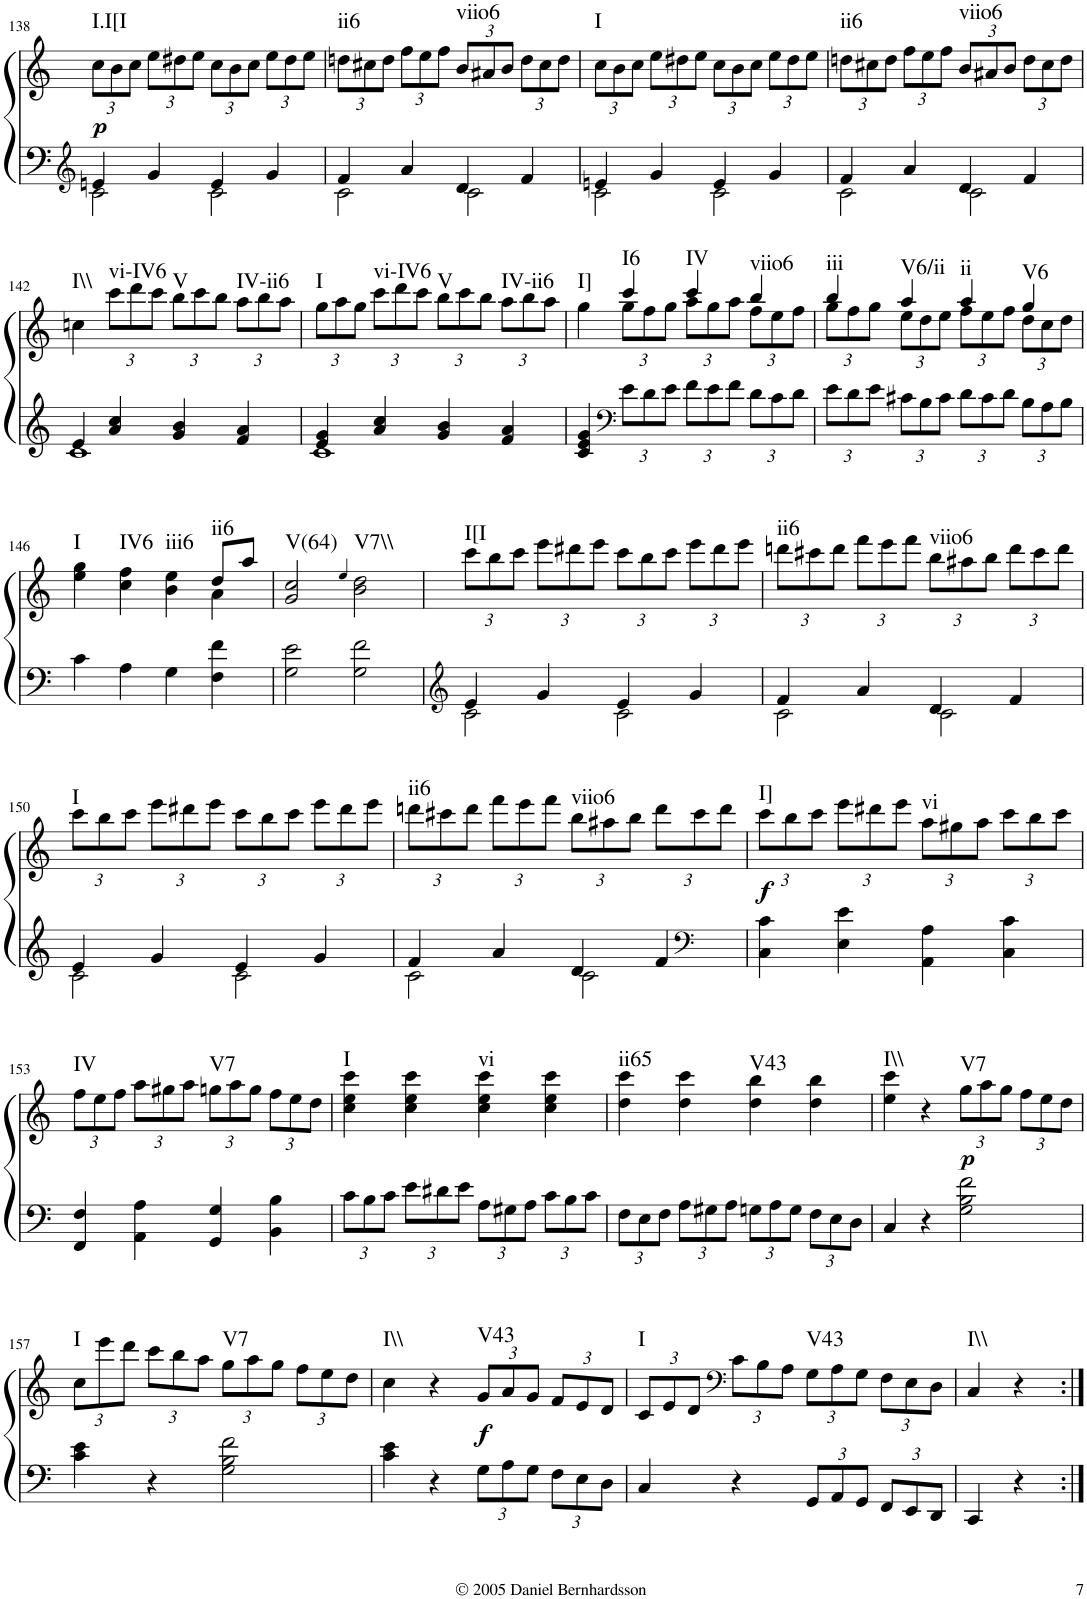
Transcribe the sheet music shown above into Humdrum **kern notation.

**kern	**kern	**dynam	**harte
*part1	*part1	*part1	*part1
*staff2	*staff1	*staff1/2	*
*I"Piano	*	*	*
*I'Pno.	*	*	*
!!LO:PB:g=z
*clefG2	*clefG2	*	*
*k[]	*k[]	*	*
*M4/4	*M4/4	*	*
*met(c)	*met(c)	*	*
=138	=138	=138	=138
*^	*	*	*
*	*	*Xbrackettup	*	*
!	!	!	!LO:DY:b	!LO:H:kt=I.I[I
4en/	2c\	12cc\L	p	N
.	.	12b\	.	.
.	.	12cc\J	.	.
4g/	.	12ee\L	.	.
.	.	12dd#X\	.	.
.	.	12ee\J	.	.
4e/	2c\	12cc\L	.	.
.	.	12b\	.	.
.	.	12cc\J	.	.
4g/	.	12ee\L	.	.
.	.	12dd#\	.	.
.	.	12ee\J	.	.
=139	=139	=139	=139	=139
!	!	!	!	!LO:H:kt=ii6
4f/	2c\	12ddn\L	.	N
.	.	12cc#X\	.	.
.	.	12dd\J	.	.
4a/	.	12ff\L	.	.
.	.	12ee\	.	.
.	.	12ff\J	.	.
!	!	!	!	!LO:H:kt=viio6
4d/	2c\	12b/L	.	N
.	.	12a#X/	.	.
.	.	12b/J	.	.
4f/	.	12dd\L	.	.
.	.	12cc#\	.	.
.	.	12dd\J	.	.
=140	=140	=140	=140	=140
!	!	!	!	!LO:H:kt=I
4en/	2c\	12cc\L	.	N
.	.	12b\	.	.
.	.	12cc\J	.	.
4g/	.	12ee\L	.	.
.	.	12dd#X\	.	.
.	.	12ee\J	.	.
4e/	2c\	12cc\L	.	.
.	.	12b\	.	.
.	.	12cc\J	.	.
4g/	.	12ee\L	.	.
.	.	12dd#\	.	.
.	.	12ee\J	.	.
=141	=141	=141	=141	=141
!	!	!	!	!LO:H:kt=ii6
4f/	2c\	12ddn\L	.	N
.	.	12cc#X\	.	.
.	.	12dd\J	.	.
4a/	.	12ff\L	.	.
.	.	12ee\	.	.
.	.	12ff\J	.	.
!	!	!	!	!LO:H:kt=viio6
4d/	2c\	12b/L	.	N
.	.	12a#X/	.	.
.	.	12b/J	.	.
4f/	.	12dd\L	.	.
.	.	12cc#\	.	.
.	.	12dd\J	.	.
!!LO:LB:g=z
=142	=142	=142	=142	=142
!	!	!	!	!LO:H:kt=I\\
4e/	1c	4ccn\	.	N
!	!	!	!	!LO:H:kt=vi-IV6
4a/ 4cc/	.	12ccc\L	.	N
.	.	12ddd\	.	.
.	.	12ccc\J	.	.
!	!	!	!	!LO:H:kt=V
4g/ 4b/	.	12bb\L	.	N
.	.	12ccc\	.	.
.	.	12bb\J	.	.
!	!	!	!	!LO:H:kt=IV-ii6
4f/ 4a/	.	12aa\L	.	N
.	.	12bb\	.	.
.	.	12aa\J	.	.
=143	=143	=143	=143	=143
!	!	!	!	!LO:H:kt=I
4e/ 4g/	1c	12gg\L	.	N
.	.	12aa\	.	.
.	.	12gg\J	.	.
!	!	!	!	!LO:H:kt=vi-IV6
4a/ 4cc/	.	12ccc\L	.	N
.	.	12ddd\	.	.
.	.	12ccc\J	.	.
!	!	!	!	!LO:H:kt=V
4g/ 4b/	.	12bb\L	.	N
.	.	12ccc\	.	.
.	.	12bb\J	.	.
!	!	!	!	!LO:H:kt=IV-ii6
4f/ 4a/	.	12aa\L	.	N
.	.	12bb\	.	.
.	.	12aa\J	.	.
*v	*v	*	*	*
=144	=144	=144	=144
*	*^	*	*
!	!	!	!	!LO:H:kt=I]
4c/ 4e/ 4g/	4gg\	4ryy	.	N
*clefF4	*	*	*	*
*Xbrackettup	*	*	*	*
!	!	!	!	!LO:H:kt=I6
12e\L	4ccc/	12gg\L	.	N
12d\	.	12ff\	.	.
12e\J	.	12gg\J	.	.
!	!	!	!	!LO:H:kt=IV
12f\L	4ccc/	12aa\L	.	N
12e\	.	12gg\	.	.
12f\J	.	12aa\J	.	.
!	!	!	!	!LO:H:kt=viio6
12d\L	4bb/	12ff\L	.	N
12c\	.	12ee\	.	.
12d\J	.	12ff\J	.	.
=145	=145	=145	=145	=145
!	!	!	!	!LO:H:kt=iii
12e\L	4bb/	12gg\L	.	N
12d\	.	12ff\	.	.
12e\J	.	12gg\J	.	.
!	!	!	!	!LO:H:kt=V6/ii
12c#X\L	4aa/	12ee\L	.	N
12B\	.	12dd\	.	.
12c#\J	.	12ee\J	.	.
!	!	!	!	!LO:H:kt=ii
12d\L	4aa/	12ff\L	.	N
12c#\	.	12ee\	.	.
12d\J	.	12ff\J	.	.
!	!	!	!	!LO:H:kt=V6
12B\L	4gg/	12dd\L	.	N
12A\	.	12cc\	.	.
12B\J	.	12dd\J	.	.
!!LO:LB:g=z	!!
=146	=146	=146	=146	=146
!	!	!	!	!LO:H:kt=I
4c\	4ee\ 4gg\	2ryy	.	N
!	!	!	!	!LO:H:kt=IV6
4A\	4cc\ 4ff\	.	.	N
!	!	!	!	!LO:H:kt=iii6
4G\	4b\ 4ee\	4ryy	.	N
!	!	!	!	!LO:H:kt=ii6
4F\ 4f\	8dd/L	4a\	.	N
.	8aa/J	.	.	.
*	*v	*v	*	*
=147	=147	=147	=147
!	!	!	!LO:H:kt=V(64)
2G\ 2e\	2g/ 2cc/	.	N
.	4qee/	.	.
!	!	!	!LO:H:kt=V7\\
2G\ 2f\	2b\ 2dd\	.	N
=148	=148	=148	=148
*clefG2	*	*	*
*^	*	*	*
!	!	!	!	!LO:H:kt=I[I
4e/	2c\	12ccc\L	.	N
.	.	12bb\	.	.
.	.	12ccc\J	.	.
4g/	.	12eee\L	.	.
.	.	12ddd#X\	.	.
.	.	12eee\J	.	.
4e/	2c\	12ccc\L	.	.
.	.	12bb\	.	.
.	.	12ccc\J	.	.
4g/	.	12eee\L	.	.
.	.	12ddd#\	.	.
.	.	12eee\J	.	.
=149	=149	=149	=149	=149
!	!	!	!	!LO:H:kt=ii6
4f/	2c\	12dddn\L	.	N
.	.	12ccc#X\	.	.
.	.	12ddd\J	.	.
4a/	.	12fff\L	.	.
.	.	12eee\	.	.
.	.	12fff\J	.	.
!	!	!	!	!LO:H:kt=viio6
4d/	2c\	12bb\L	.	N
.	.	12aa#X\	.	.
.	.	12bb\J	.	.
4f/	.	12ddd\L	.	.
.	.	12ccc#\	.	.
.	.	12ddd\J	.	.
!!LO:LB:g=z
=150	=150	=150	=150	=150
!	!	!	!	!LO:H:kt=I
4e/	2c\	12ccc\L	.	N
.	.	12bb\	.	.
.	.	12ccc\J	.	.
4g/	.	12eee\L	.	.
.	.	12ddd#X\	.	.
.	.	12eee\J	.	.
4e/	2c\	12ccc\L	.	.
.	.	12bb\	.	.
.	.	12ccc\J	.	.
4g/	.	12eee\L	.	.
.	.	12ddd#\	.	.
.	.	12eee\J	.	.
=151	=151	=151	=151	=151
!	!	!	!	!LO:H:kt=ii6
4f/	2c\	12dddn\L	.	N
.	.	12ccc#X\	.	.
.	.	12ddd\J	.	.
4a/	.	12fff\L	.	.
.	.	12eee\	.	.
.	.	12fff\J	.	.
!	!	!	!	!LO:H:kt=viio6
4d/	2c\	12bb\L	.	N
.	.	12aa#X\	.	.
.	.	12bb\J	.	.
4f/	.	12ddd\L	.	.
*clefF4	*	*	*	*
.	.	12ccc#\	.	.
.	.	12ddd\J	.	.
*v	*v	*	*	*
=152	=152	=152	=152
!	!	!LO:DY:b	!LO:H:kt=I]
4C\ 4c\	12ccc\L	f	N
.	12bb\	.	.
.	12ccc\J	.	.
4E\ 4e\	12eee\L	.	.
.	12ddd#X\	.	.
.	12eee\J	.	.
!	!	!	!LO:H:kt=vi
4AA\ 4A\	12aa\L	.	N
.	12gg#X\	.	.
.	12aa\J	.	.
4C\ 4c\	12ccc\L	.	.
.	12bb\	.	.
.	12ccc\J	.	.
!!LO:LB:g=z
=153	=153	=153	=153
!	!	!	!LO:H:kt=IV
4FF/ 4F/	12ff\L	.	N
.	12ee\	.	.
.	12ff\J	.	.
4AA\ 4A\	12aa\L	.	.
.	12gg#X\	.	.
.	12aa\J	.	.
!	!	!	!LO:H:kt=V7
4GG/ 4G/	12ggn\L	.	N
.	12aa\	.	.
.	12gg\J	.	.
4BB\ 4B\	12ff\L	.	.
.	12ee\	.	.
.	12dd\J	.	.
=154	=154	=154	=154
!	!	!	!LO:H:kt=I
12c\L	4cc\ 4ee\ 4ccc\	.	N
12B\	.	.	.
12c\J	.	.	.
12e\L	4cc\ 4ee\ 4ccc\	.	.
12d#X\	.	.	.
12e\J	.	.	.
!	!	!	!LO:H:kt=vi
12A\L	4cc\ 4ee\ 4ccc\	.	N
12G#X\	.	.	.
12A\J	.	.	.
12c\L	4cc\ 4ee\ 4ccc\	.	.
12B\	.	.	.
12c\J	.	.	.
=155	=155	=155	=155
!	!	!	!LO:H:kt=ii65
12F\L	4dd\ 4ccc\	.	N
12E\	.	.	.
12F\J	.	.	.
12A\L	4dd\ 4ccc\	.	.
12G#X\	.	.	.
12A\J	.	.	.
!	!	!	!LO:H:kt=V43
12Gn\L	4dd\ 4bb\	.	N
12A\	.	.	.
12G\J	.	.	.
12F\L	4dd\ 4bb\	.	.
12E\	.	.	.
12D\J	.	.	.
=156	=156	=156	=156
!	!	!	!LO:H:kt=I\\
4C/	4ee\ 4ccc\	.	N
4r	4r	.	.
!	!	!LO:DY:b	!LO:H:kt=V7
2G\ 2B\ 2f\	12gg\L	p	N
.	12aa\	.	.
.	12gg\J	.	.
.	12ff\L	.	.
.	12ee\	.	.
.	12dd\J	.	.
!!LO:LB:g=z
=157	=157	=157	=157
!	!	!	!LO:H:kt=I
4c\ 4e\	12cc\L	.	N
.	12eee\	.	.
.	12ddd\J	.	.
4r	12ccc\L	.	.
.	12bb\	.	.
.	12aa\J	.	.
!	!	!	!LO:H:kt=V7
2G\ 2B\ 2f\	12gg\L	.	N
.	12aa\	.	.
.	12gg\J	.	.
.	12ff\L	.	.
.	12ee\	.	.
.	12dd\J	.	.
=158	=158	=158	=158
!	!	!	!LO:H:kt=I\\
4c\ 4e\	4cc\	.	N
4r	4r	.	.
!	!	!LO:DY:b	!LO:H:kt=V43
12G\L	12g/L	f	N
12A\	12a/	.	.
12G\J	12g/J	.	.
12F\L	12f/L	.	.
12E\	12e/	.	.
12D\J	12d/J	.	.
=159	=159	=159	=159
!	!	!	!LO:H:kt=I
4C/	12c/L	.	N
.	12e/	.	.
.	12d/J	.	.
*	*clefF4	*	*
4r	12c\L	.	.
.	12B\	.	.
.	12A\J	.	.
!	!	!	!LO:H:kt=V43
12GG/L	12G\L	.	N
12AA/	12A\	.	.
12GG/J	12G\J	.	.
12FF/L	12F\L	.	.
12EE/	12E\	.	.
12DD/J	12D\J	.	.
=160	=160	=160	=160
!	!	!	!LO:H:kt=I\\
4CC/	4C/	.	N
4r	4r	.	.
=:|!	=:|!	=:|!	=:|!
*-	*-	*-	*-
